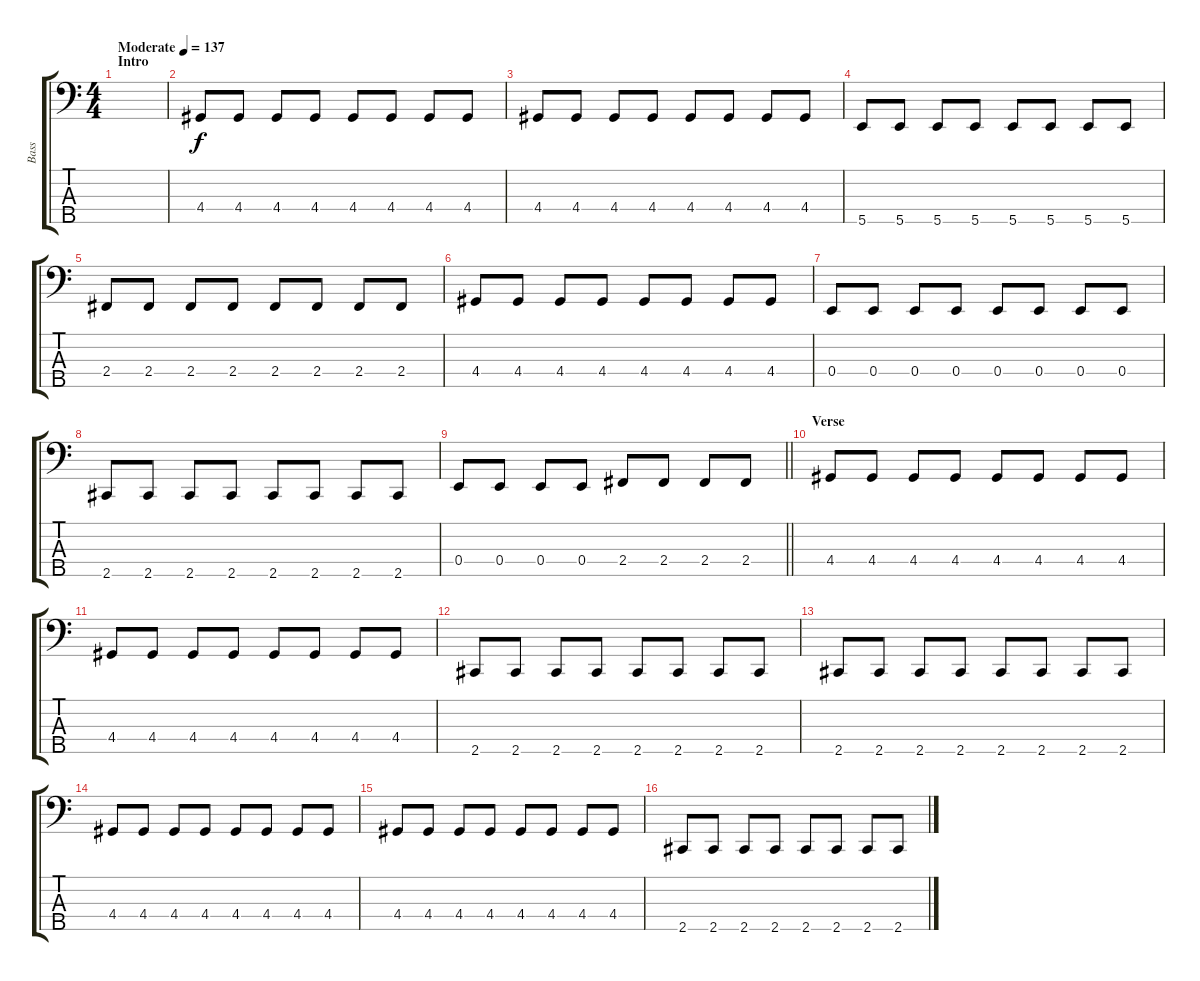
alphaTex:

\track ("Bass " "Bass ") {instrument electricbassfinger}
\staff {score tabs}
\tuning (G2 D2 A1 E1 B0) {hide}
\ts (4 4)
\section ("" "Intro ")
\tempo (137 "Moderate")
\clef f4
\ks c
|
4.4.8 4.4.8 4.4.8 4.4.8 4.4.8 4.4.8 4.4.8 4.4.8 |
4.4.8 4.4.8 4.4.8 4.4.8 4.4.8 4.4.8 4.4.8 4.4.8 |
5.5.8 5.5.8 5.5.8 5.5.8 5.5.8 5.5.8 5.5.8 5.5.8 |
2.4.8 2.4.8 2.4.8 2.4.8 2.4.8 2.4.8 2.4.8 2.4.8 |
4.4.8 4.4.8 4.4.8 4.4.8 4.4.8 4.4.8 4.4.8 4.4.8 |
0.4.8 0.4.8 0.4.8 0.4.8 0.4.8 0.4.8 0.4.8 0.4.8 |
2.5.8 2.5.8 2.5.8 2.5.8 2.5.8 2.5.8 2.5.8 2.5.8 |
\barLineRight lightlight
0.4.8 0.4.8 0.4.8 0.4.8 2.4.8 2.4.8 2.4.8 2.4.8 |
\section ("" "Verse ")
4.4.8 4.4.8 4.4.8 4.4.8 4.4.8 4.4.8 4.4.8 4.4.8 |
4.4.8 4.4.8 4.4.8 4.4.8 4.4.8 4.4.8 4.4.8 4.4.8 |
2.5.8 2.5.8 2.5.8 2.5.8 2.5.8 2.5.8 2.5.8 2.5.8 |
2.5.8 2.5.8 2.5.8 2.5.8 2.5.8 2.5.8 2.5.8 2.5.8 |
4.4.8 4.4.8 4.4.8 4.4.8 4.4.8 4.4.8 4.4.8 4.4.8 |
4.4.8 4.4.8 4.4.8 4.4.8 4.4.8 4.4.8 4.4.8 4.4.8 |
2.5.8 2.5.8 2.5.8 2.5.8 2.5.8 2.5.8 2.5.8 2.5.8
